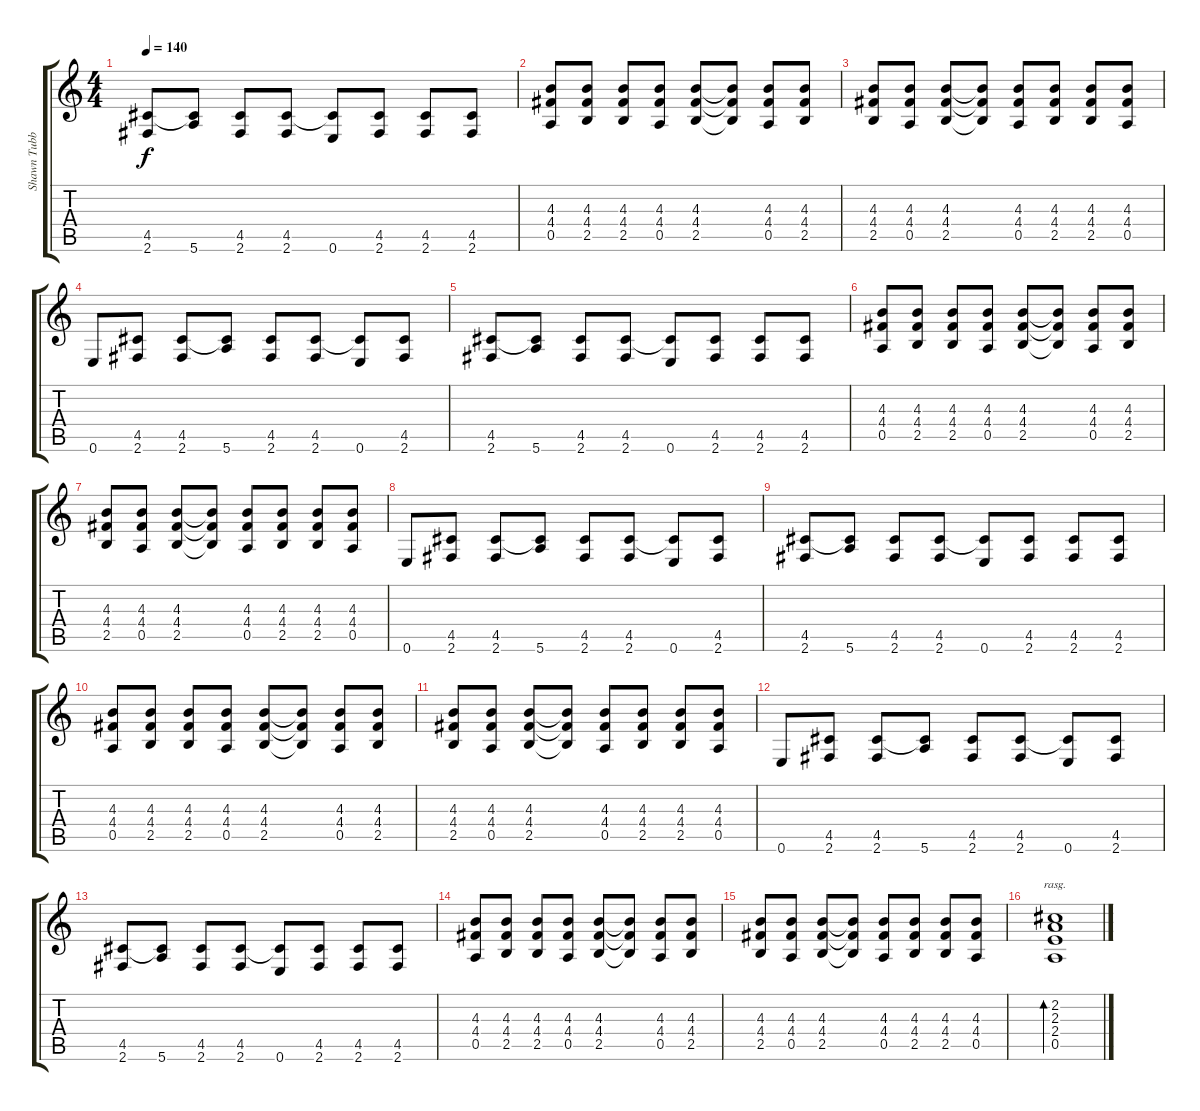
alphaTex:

\track ("Shawn Tubbs - Guitar 2" "Shawn Tubb") {instrument acousticguitarsteel}
\staff {score tabs}
\tuning (E4 B3 G3 D3 A2 E2) {hide}
\ts (4 4)
\tempo 140
\clef g2
\ks c
(4.5 2.6).8{dy f} (4.5{t} 5.6).8 (4.5 2.6).8 (4.5 2.6).8 (4.5{t} 0.6).8 (4.5 2.6).8 (4.5 2.6).8 (4.5 2.6).8 |
(4.3 4.4 0.5).8 (4.3 4.4 2.5).8 (4.3 4.4 2.5).8 (4.3 4.4 0.5).8 (4.3 4.4 2.5).8 (4.3{t} 4.4{t} 2.5{t}).8 (4.3 4.4 0.5).8 (4.3 4.4 2.5).8 |
(4.3 4.4 2.5).8 (4.3 4.4 0.5).8 (4.3 4.4 2.5).8 (4.3{t} 4.4{t} 2.5{t}).8 (4.3 4.4 0.5).8 (4.3 4.4 2.5).8 (4.3 4.4 2.5).8 (4.3 4.4 0.5).8 |
0.6.8 (4.5 2.6).8 (4.5 2.6).8 (4.5{t} 5.6).8 (4.5 2.6).8 (4.5 2.6).8 (4.5{t} 0.6).8 (4.5 2.6).8 |
(4.5 2.6).8 (4.5{t} 5.6).8 (4.5 2.6).8 (4.5 2.6).8 (4.5{t} 0.6).8 (4.5 2.6).8 (4.5 2.6).8 (4.5 2.6).8 |
(4.3 4.4 0.5).8 (4.3 4.4 2.5).8 (4.3 4.4 2.5).8 (4.3 4.4 0.5).8 (4.3 4.4 2.5).8 (4.3{t} 4.4{t} 2.5{t}).8 (4.3 4.4 0.5).8 (4.3 4.4 2.5).8 |
(4.3 4.4 2.5).8 (4.3 4.4 0.5).8 (4.3 4.4 2.5).8 (4.3{t} 4.4{t} 2.5{t}).8 (4.3 4.4 0.5).8 (4.3 4.4 2.5).8 (4.3 4.4 2.5).8 (4.3 4.4 0.5).8 |
0.6.8 (4.5 2.6).8 (4.5 2.6).8 (4.5{t} 5.6).8 (4.5 2.6).8 (4.5 2.6).8 (4.5{t} 0.6).8 (4.5 2.6).8 |
(4.5 2.6).8 (4.5{t} 5.6).8 (4.5 2.6).8 (4.5 2.6).8 (4.5{t} 0.6).8 (4.5 2.6).8 (4.5 2.6).8 (4.5 2.6).8 |
(4.3 4.4 0.5).8 (4.3 4.4 2.5).8 (4.3 4.4 2.5).8 (4.3 4.4 0.5).8 (4.3 4.4 2.5).8 (4.3{t} 4.4{t} 2.5{t}).8 (4.3 4.4 0.5).8 (4.3 4.4 2.5).8 |
(4.3 4.4 2.5).8 (4.3 4.4 0.5).8 (4.3 4.4 2.5).8 (4.3{t} 4.4{t} 2.5{t}).8 (4.3 4.4 0.5).8 (4.3 4.4 2.5).8 (4.3 4.4 2.5).8 (4.3 4.4 0.5).8 |
0.6.8 (4.5 2.6).8 (4.5 2.6).8 (4.5{t} 5.6).8 (4.5 2.6).8 (4.5 2.6).8 (4.5{t} 0.6).8 (4.5 2.6).8 |
(4.5 2.6).8 (4.5{t} 5.6).8 (4.5 2.6).8 (4.5 2.6).8 (4.5{t} 0.6).8 (4.5 2.6).8 (4.5 2.6).8 (4.5 2.6).8 |
(4.3 4.4 0.5).8 (4.3 4.4 2.5).8 (4.3 4.4 2.5).8 (4.3 4.4 0.5).8 (4.3 4.4 2.5).8 (4.3{t} 4.4{t} 2.5{t}).8 (4.3 4.4 0.5).8 (4.3 4.4 2.5).8 |
(4.3 4.4 2.5).8 (4.3 4.4 0.5).8 (4.3 4.4 2.5).8 (4.3{t} 4.4{t} 2.5{t}).8 (4.3 4.4 0.5).8 (4.3 4.4 2.5).8 (4.3 4.4 2.5).8 (4.3 4.4 0.5).8 |
(2.2 2.3 2.4 0.5).1{bd 240 rasg ii}
